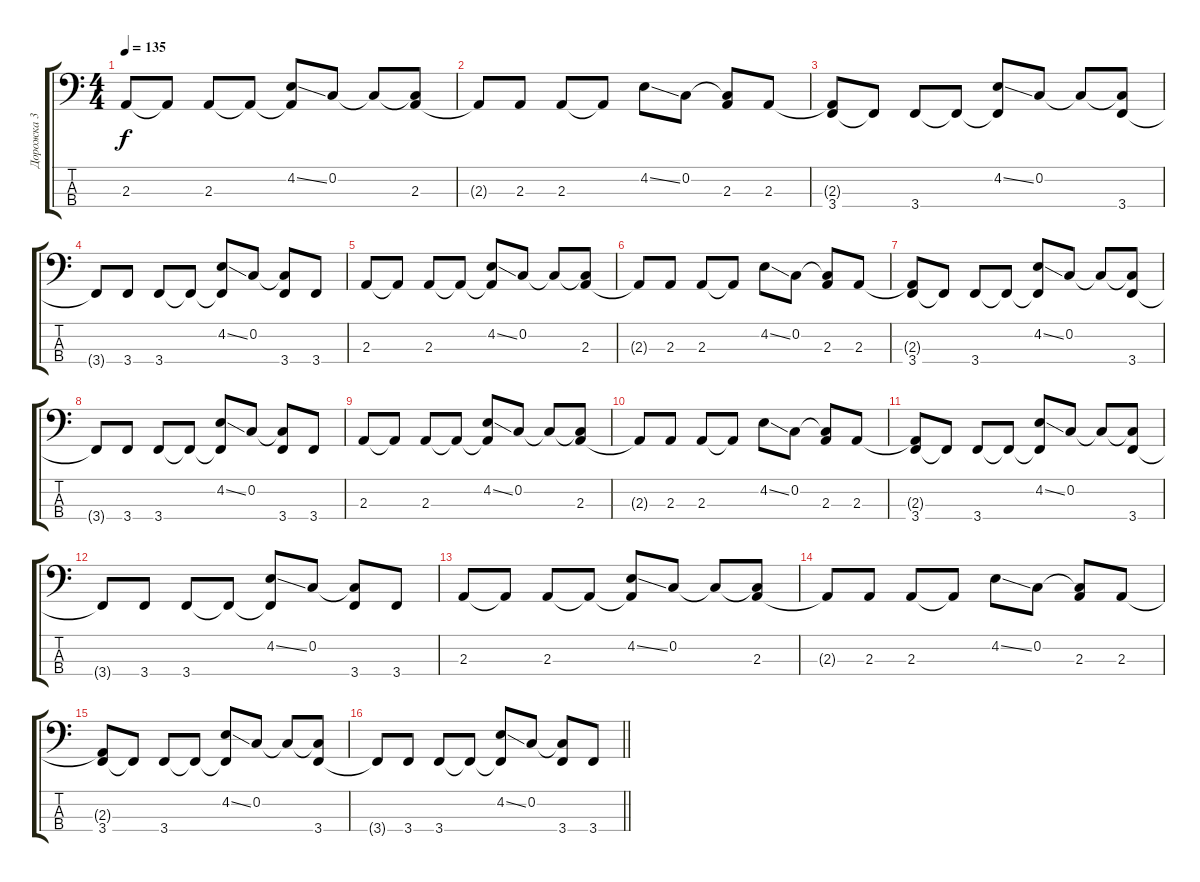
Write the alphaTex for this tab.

\track ("Дорожка 3" "Дорожка 3") {instrument electricbassfinger}
\staff {score tabs}
\tuning (F2 C2 G1 D1) {hide}
\ts (4 4)
\tempo 135
\clef f4
\ks c
2.3.8{dy f} 2.3{t}.8 2.3.8 2.3{t}.8 (4.2{ss} 2.3{t}).8 0.2.8 0.2{t}.8 (0.2{t} 2.3).8 |
2.3{t}.8 2.3.8 2.3.8 2.3{t}.8 4.2{ss}.8 0.2.8 (0.2{t} 2.3).8 2.3.8 |
(2.3{t} 3.4).8 3.4{t}.8 3.4.8 3.4{t}.8 (4.2{ss} 3.4{t}).8 0.2.8 0.2{t}.8 (0.2{t} 3.4).8 |
3.4{t}.8 3.4.8 3.4.8 3.4{t}.8 (4.2{ss} 3.4{t}).8 0.2.8 (0.2{t} 3.4).8 3.4.8 |
2.3.8 2.3{t}.8 2.3.8 2.3{t}.8 (4.2{ss} 2.3{t}).8 0.2.8 0.2{t}.8 (0.2{t} 2.3).8 |
2.3{t}.8 2.3.8 2.3.8 2.3{t}.8 4.2{ss}.8 0.2.8 (0.2{t} 2.3).8 2.3.8 |
(2.3{t} 3.4).8 3.4{t}.8 3.4.8 3.4{t}.8 (4.2{ss} 3.4{t}).8 0.2.8 0.2{t}.8 (0.2{t} 3.4).8 |
3.4{t}.8 3.4.8 3.4.8 3.4{t}.8 (4.2{ss} 3.4{t}).8 0.2.8 (0.2{t} 3.4).8 3.4.8 |
2.3.8 2.3{t}.8 2.3.8 2.3{t}.8 (4.2{ss} 2.3{t}).8 0.2.8 0.2{t}.8 (0.2{t} 2.3).8 |
2.3{t}.8 2.3.8 2.3.8 2.3{t}.8 4.2{ss}.8 0.2.8 (0.2{t} 2.3).8 2.3.8 |
(2.3{t} 3.4).8 3.4{t}.8 3.4.8 3.4{t}.8 (4.2{ss} 3.4{t}).8 0.2.8 0.2{t}.8 (0.2{t} 3.4).8 |
3.4{t}.8 3.4.8 3.4.8 3.4{t}.8 (4.2{ss} 3.4{t}).8 0.2.8 (0.2{t} 3.4).8 3.4.8 |
2.3.8 2.3{t}.8 2.3.8 2.3{t}.8 (4.2{ss} 2.3{t}).8 0.2.8 0.2{t}.8 (0.2{t} 2.3).8 |
2.3{t}.8 2.3.8 2.3.8 2.3{t}.8 4.2{ss}.8 0.2.8 (0.2{t} 2.3).8 2.3.8 |
(2.3{t} 3.4).8 3.4{t}.8 3.4.8 3.4{t}.8 (4.2{ss} 3.4{t}).8 0.2.8 0.2{t}.8 (0.2{t} 3.4).8 |
\barLineRight lightlight
3.4{t}.8 3.4.8 3.4.8 3.4{t}.8 (4.2{ss} 3.4{t}).8 0.2.8 (0.2{t} 3.4).8 3.4.8
